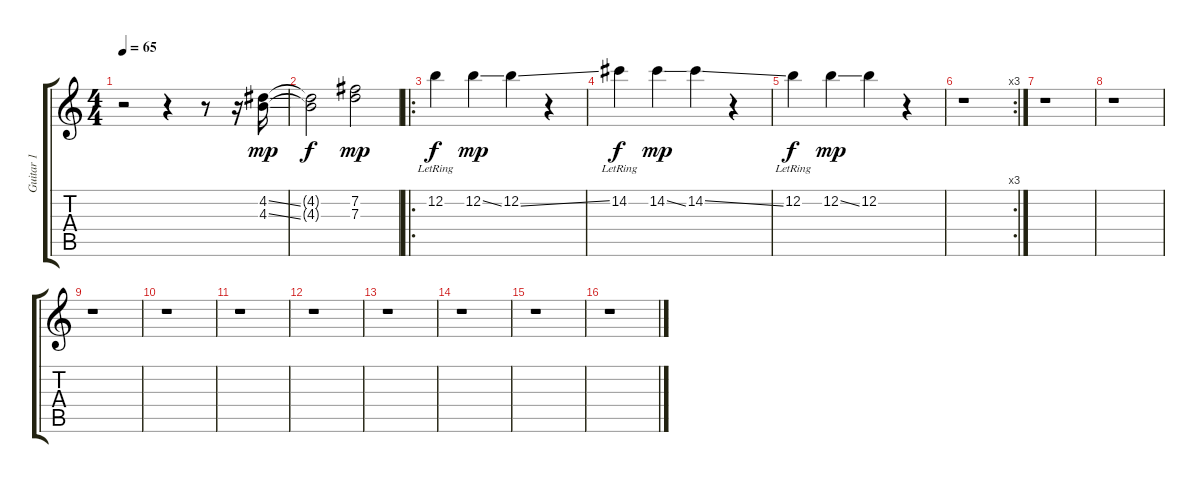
\track ("Guitar 1" "Guitar 1") {instrument electricguitarjazz}
\staff {score tabs}
\tuning (E4 B3 G3 D3 A2 E2) {hide}
\ts (4 4)
\tempo 65
\clef g2
\ks c
r.2{dy mp instrument electricguitarjazz} r.4 r.8 r.16 (4.2{ss} 4.3{ss}).16 |
(4.2{t} 4.3{t}).2{dy f} (7.2 7.3).2{dy mp} |
\ro
12.2{lr}.4{dy f} 12.2{ss}.4{dy mp balance 16} 12.2{ss}.4{balance 0} r.4 |
14.2{lr}.4{dy f balance 8} 14.2{ss}.4{dy mp balance 16} 14.2{ss}.4{balance 0} r.4 |
12.2{lr}.4{dy f balance 8} 12.2{ss}.4{dy mp balance 16} 12.2.4{balance 0} r.4 |
\rc 3
r.1 |
r.1 |
r.1 |
r.1 |
r.1 |
r.1 |
r.1 |
r.1 |
r.1 |
r.1 |
r.1
